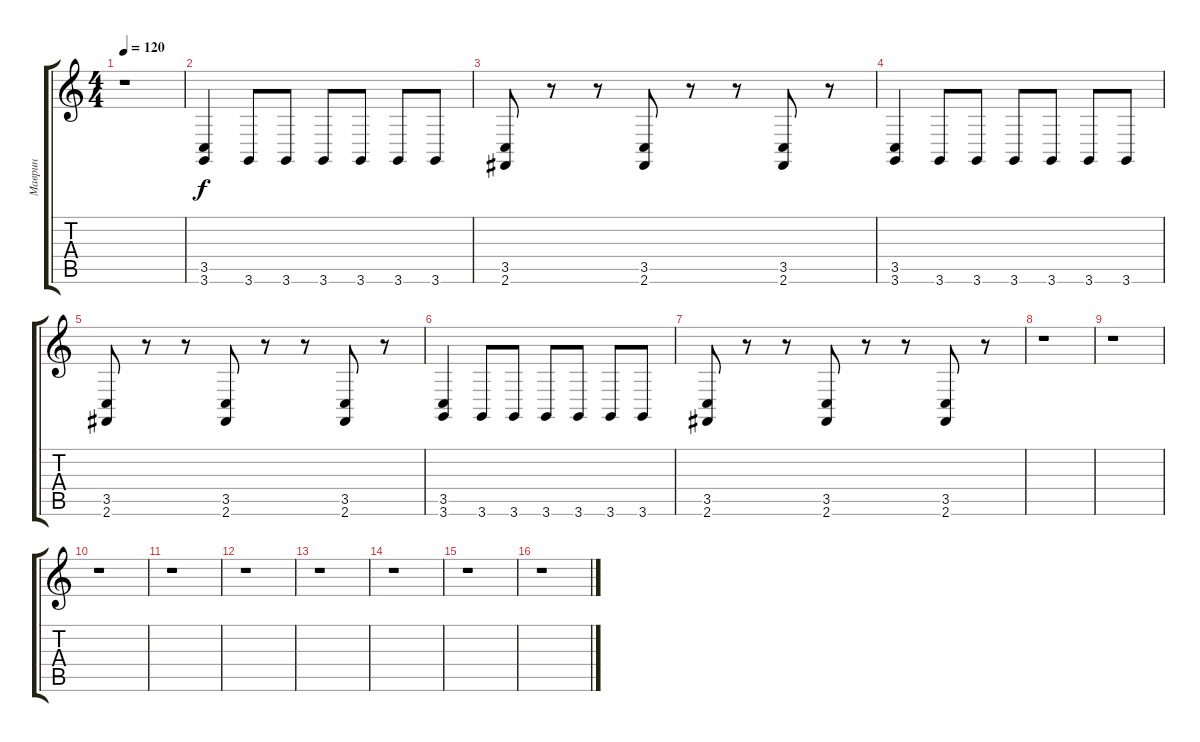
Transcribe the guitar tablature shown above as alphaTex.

\track ("Маврин" "Маврин") {instrument lead5charang}
\staff {score tabs}
\tuning (E4 B3 G3 D3 A2 E2) {hide}
\ts (4 4)
\tempo 120
\clef g2
\ks c
r.1{dy f} |
(3.5 3.6).4 3.6.8 3.6.8 3.6.8 3.6.8 3.6.8 3.6.8 |
(3.5 2.6).8 r.8 r.8 (3.5 2.6).8 r.8 r.8 (3.5 2.6).8 r.8 |
(3.5 3.6).4 3.6.8 3.6.8 3.6.8 3.6.8 3.6.8 3.6.8 |
(3.5 2.6).8 r.8 r.8 (3.5 2.6).8 r.8 r.8 (3.5 2.6).8 r.8 |
(3.5 3.6).4 3.6.8 3.6.8 3.6.8 3.6.8 3.6.8 3.6.8 |
(3.5 2.6).8 r.8 r.8 (3.5 2.6).8 r.8 r.8 (3.5 2.6).8 r.8 |
r.1 |
r.1 |
r.1 |
r.1 |
r.1 |
r.1 |
r.1 |
r.1 |
r.1
